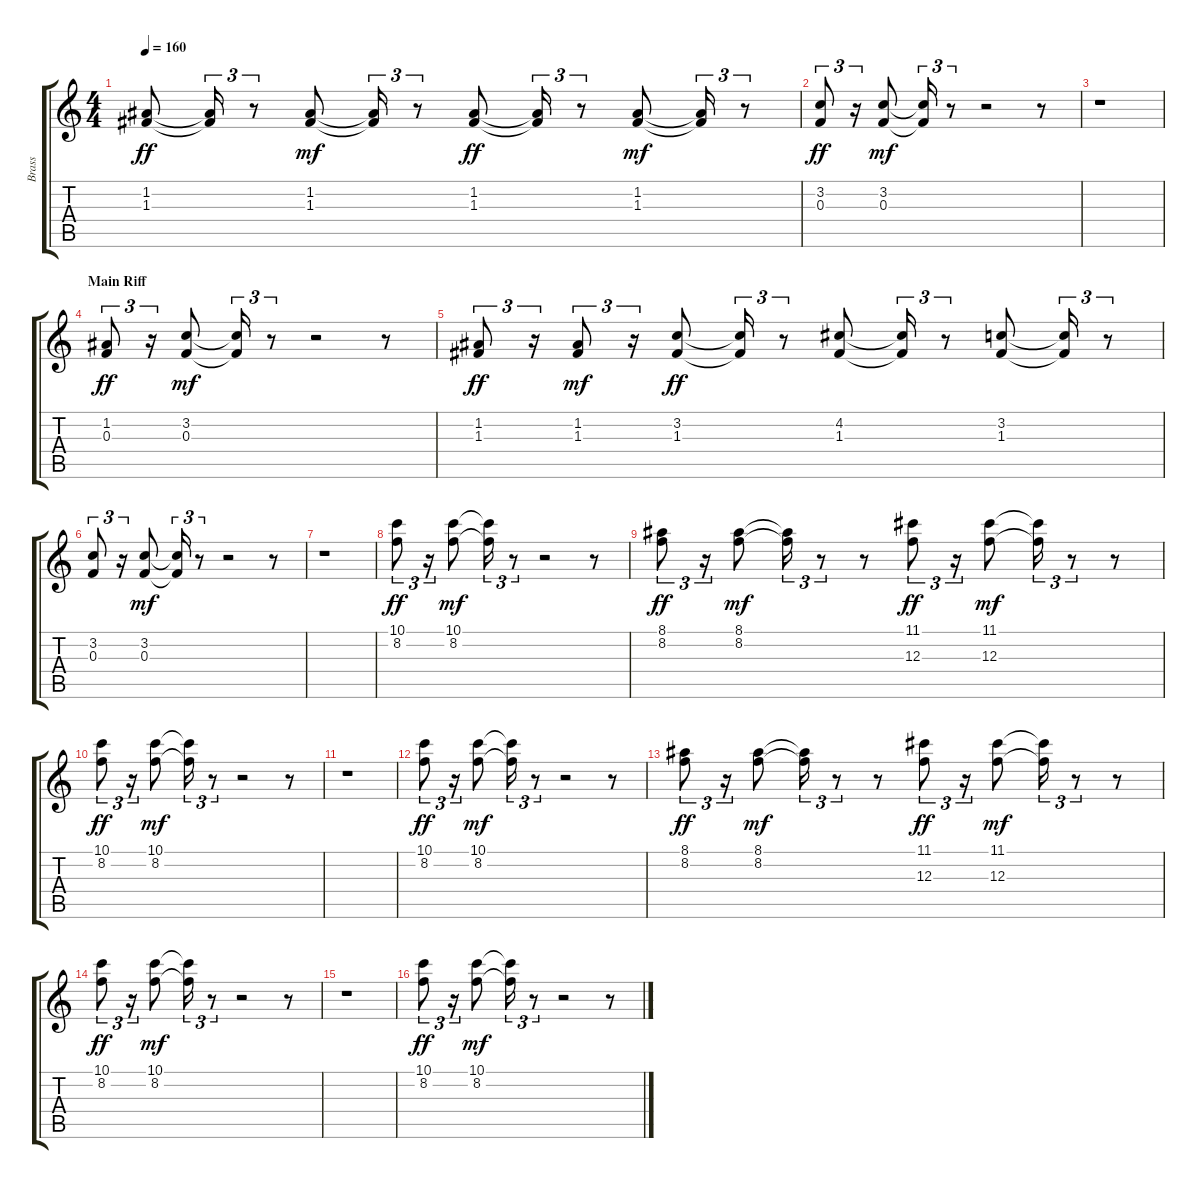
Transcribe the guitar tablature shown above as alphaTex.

\track ("Brass" "Brass") {instrument electricguitarclean}
\staff {score tabs}
\tuning (D4 A3 F3 C3 G2 C2) {hide}
\ts (4 4)
\tempo 160
\clef g2
\ks aminor
(1.2 1.3).8{dy ff} (1.2{t} 1.3{t}).16{tu (3 2)} r.8{tu (3 2)} (1.2 1.3).8{dy mf} (1.2{t} 1.3{t}).16{tu (3 2)} r.8{tu (3 2)} (1.2 1.3).8{dy ff} (1.2{t} 1.3{t}).16{tu (3 2)} r.8{tu (3 2)} (1.2 1.3).8{dy mf} (1.2{t} 1.3{t}).16{tu (3 2)} r.8{tu (3 2)} |
(3.2 0.3).8{tu (3 2) dy ff} r.16{tu (3 2)} (3.2 0.3).8{dy mf} (3.2{t} 0.3{t}).16{tu (3 2)} r.8{tu (3 2)} r.2 r.8 |
r.1 |
\section ("" "Main Riff")
(1.2 0.3).8{tu (3 2) dy ff} r.16{tu (3 2)} (3.2 0.3).8{dy mf} (3.2{t} 0.3{t}).16{tu (3 2)} r.8{tu (3 2)} r.2 r.8 |
(1.2 1.3).8{tu (3 2) dy ff} r.16{tu (3 2)} (1.2 1.3).8{tu (3 2) dy mf} r.16{tu (3 2)} (3.2 1.3).8{dy ff} (3.2{t} 1.3{t}).16{tu (3 2)} r.8{tu (3 2)} (4.2 1.3).8 (4.2{t} 1.3{t}).16{tu (3 2)} r.8{tu (3 2)} (3.2 1.3).8 (3.2{t} 1.3{t}).16{tu (3 2)} r.8{tu (3 2)} |
(3.2 0.3).8{tu (3 2)} r.16{tu (3 2)} (3.2 0.3).8{dy mf} (3.2{t} 0.3{t}).16{tu (3 2)} r.8{tu (3 2)} r.2 r.8 |
r.1 |
(10.1 8.2).8{tu (3 2) dy ff} r.16{tu (3 2)} (10.1 8.2).8{dy mf} (10.1{t} 8.2{t}).16{tu (3 2)} r.8{tu (3 2)} r.2 r.8 |
(8.1 8.2).8{tu (3 2) dy ff} r.16{tu (3 2)} (8.1 8.2).8{dy mf} (8.1{t} 8.2{t}).16{tu (3 2)} r.8{tu (3 2)} r.8 (11.1 12.3).8{tu (3 2) dy ff} r.16{tu (3 2)} (11.1 12.3).8{dy mf} (11.1{t} 12.3{t}).16{tu (3 2)} r.8{tu (3 2)} r.8 |
(10.1 8.2).8{tu (3 2) dy ff} r.16{tu (3 2)} (10.1 8.2).8{dy mf} (10.1{t} 8.2{t}).16{tu (3 2)} r.8{tu (3 2)} r.2 r.8 |
r.1 |
(10.1 8.2).8{tu (3 2) dy ff} r.16{tu (3 2)} (10.1 8.2).8{dy mf} (10.1{t} 8.2{t}).16{tu (3 2)} r.8{tu (3 2)} r.2 r.8 |
(8.1 8.2).8{tu (3 2) dy ff} r.16{tu (3 2)} (8.1 8.2).8{dy mf} (8.1{t} 8.2{t}).16{tu (3 2)} r.8{tu (3 2)} r.8 (11.1 12.3).8{tu (3 2) dy ff} r.16{tu (3 2)} (11.1 12.3).8{dy mf} (11.1{t} 12.3{t}).16{tu (3 2)} r.8{tu (3 2)} r.8 |
(10.1 8.2).8{tu (3 2) dy ff} r.16{tu (3 2)} (10.1 8.2).8{dy mf} (10.1{t} 8.2{t}).16{tu (3 2)} r.8{tu (3 2)} r.2 r.8 |
r.1 |
(10.1 8.2).8{tu (3 2) dy ff} r.16{tu (3 2)} (10.1 8.2).8{dy mf} (10.1{t} 8.2{t}).16{tu (3 2)} r.8{tu (3 2)} r.2 r.8
